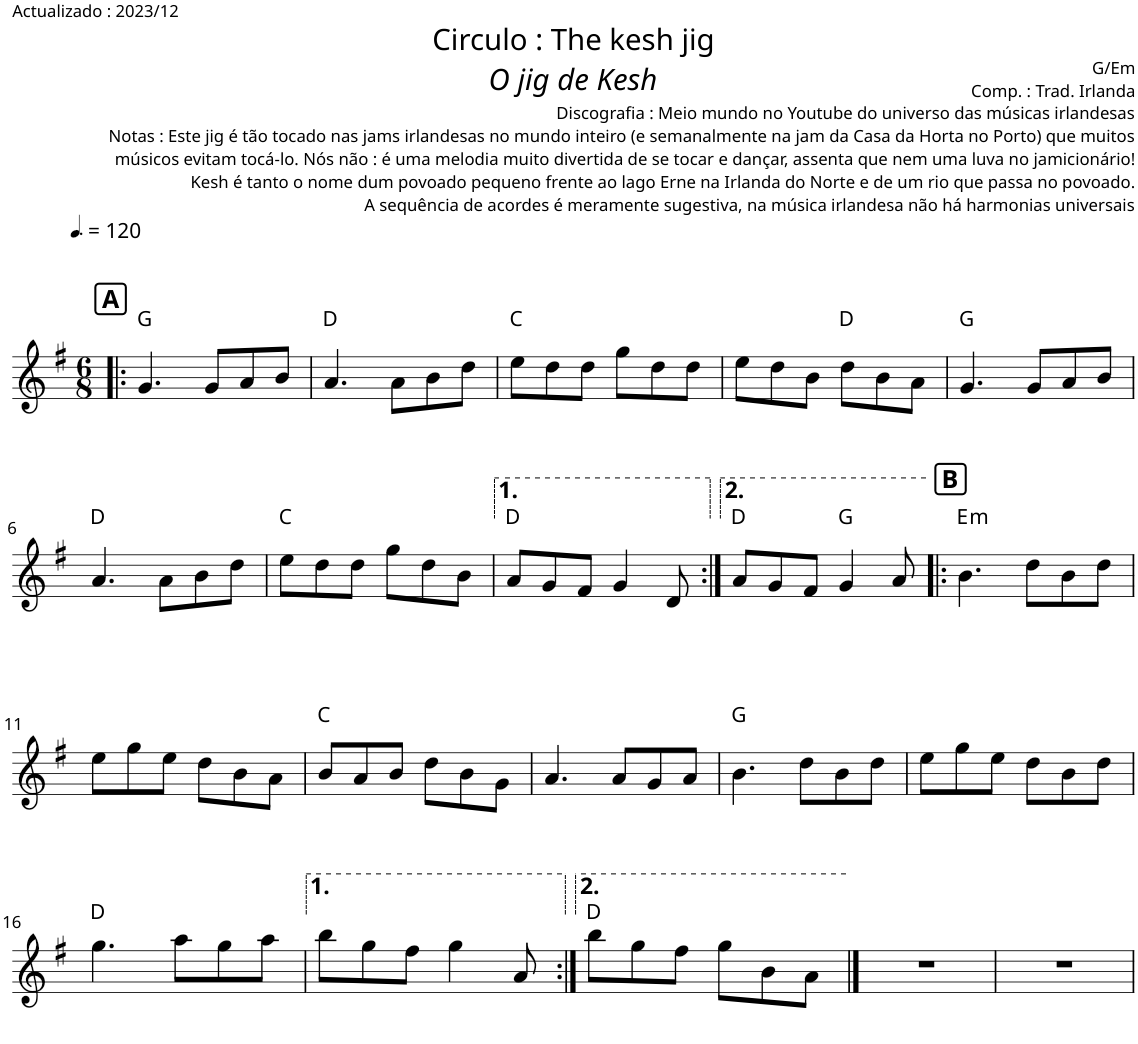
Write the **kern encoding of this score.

**kern	**harte
*part1	*part1
*staff1	*
*I"Piano	*
*I'Pno.	*
*clefG2	*
*k[f#]	*
*M6/8	*
*MM180	*
!!LO:REH:place=s1:a:B:cj:fs=12:t=A
=1!|:	=1!|:
!	!LO:H:kt=N.C.
4.g/	N
8g/L	.
8a/	.
8b/J	.
=2	=2
!	!LO:H:kt=N.C.
4.a/	N
8a\L	.
8b\	.
8dd\J	.
=3	=3
!	!LO:H:kt=N.C.
8ee\L	N
8dd\	.
8dd\J	.
8gg\L	.
8dd\	.
8dd\J	.
=4	=4
8ee\L	.
8dd\	.
8b\J	.
!	!LO:H:kt=N.C.
8dd\L	N
8b\	.
8a\J	.
=5	=5
!	!LO:H:kt=N.C.
4.g/	N
8g/L	.
8a/	.
8b/J	.
!!LO:LB:g=z
=6	=6
!	!LO:H:kt=N.C.
4.a/	N
8a\L	.
8b\	.
8dd\J	.
=7	=7
!	!LO:H:kt=N.C.
8ee\L	N
8dd\	.
8dd\J	.
8gg\L	.
8dd\	.
8b\J	.
=8	=8
!	!LO:H:kt=N.C.
8a/L	N
8g/	.
8f#/J	.
4g/	.
8d/	.
=9:|!	=9:|!
!	!LO:H:kt=N.C.
8a/L	N
8g/	.
8f#/J	.
!	!LO:H:kt=N.C.
4g/	N
8a/	.
!!LO:REH:place=s1:a:B:cj:fs=12:t=B
=10!|:	=10!|:
!	!LO:H:kt=m
4.b\	E:min
8dd\L	.
8b\	.
8dd\J	.
!!LO:LB:g=z
=11	=11
8ee\L	.
8gg\	.
8ee\J	.
8dd\L	.
8b\	.
8a\J	.
=12	=12
8b/L	C:maj
8a/	.
8b/J	.
8dd\L	.
8b\	.
8g\J	.
=13	=13
4.a/	.
8a/L	.
8g/	.
8a/J	.
=14	=14
4.b\	G:maj
8dd\L	.
8b\	.
8dd\J	.
=15	=15
8ee\L	.
8gg\	.
8ee\J	.
8dd\L	.
8b\	.
8dd\J	.
!!LO:LB:g=z
=16	=16
4.gg\	D:maj
8aa\L	.
8gg\	.
8aa\J	.
=17	=17
8bb\L	.
8gg\	.
8ff#\J	.
4gg\	.
8a/	.
=18:|!	=18:|!
8bb\L	D:maj
8gg\	.
8ff#\J	.
8gg\L	.
8b\	.
8a\J	.
==19	==19
2.r	.
=20	=20
2.r	.
=	=
*-	*-
